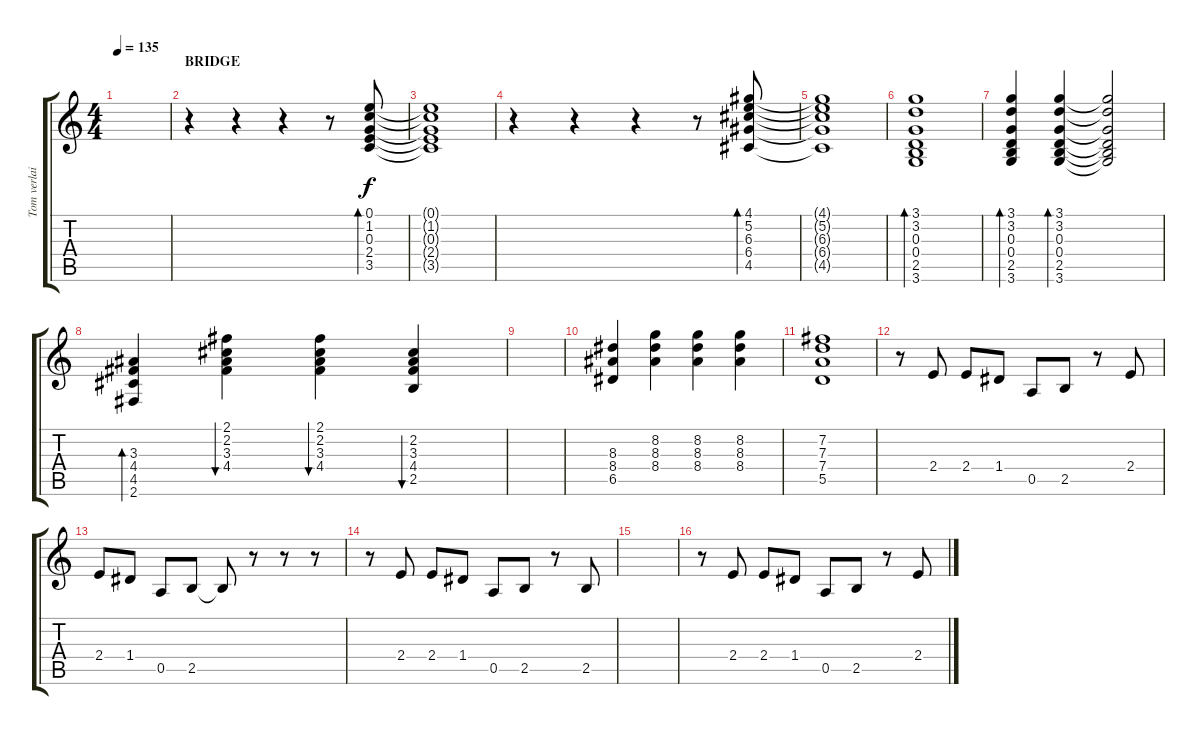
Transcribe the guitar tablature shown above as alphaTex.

\track ("Tom verlaine" "Tom verlai") {instrument electricguitarclean}
\staff {score tabs}
\tuning (E4 B3 G3 D3 A2 E2) {hide}
\ts (4 4)
\tempo 135
\clef g2
\ks c
|
\section ("" "BRIDGE")
r.4{volume 14} r.4 r.4 r.8 (0.1 1.2 0.3 2.4 3.5).8{bd 480} |
(0.1{t} 1.2{t} 0.3{t} 2.4{t} 3.5{t}).1 |
r.4 r.4 r.4 r.8 (4.1 5.2 6.3 6.4 4.5).8{bd 480} |
(4.1{t} 5.2{t} 6.3{t} 6.4{t} 4.5{t}).1 |
(3.1 3.2 0.3 0.4 2.5 3.6).1{bd 120} |
(3.1 3.2 0.3 0.4 2.5 3.6).4{bd 120} (3.1 3.2 0.3 0.4 2.5 3.6).4{bd 120} (3.1{t} 3.2{t} 0.3{t} 0.4{t} 2.5{t} 3.6{t}).2 |
(3.3 4.4 4.5 2.6).4{bd 120} (2.1 2.2 3.3 4.4).4{bu 120} (2.1 2.2 3.3 4.4).4{bu 120} (2.2 3.3 4.4 2.5).4{bu 120} |
|
(8.3 8.4 6.5).4 (8.2 8.3 8.4).4 (8.2 8.3 8.4).4 (8.2 8.3 8.4).4 |
(7.2 7.3 7.4 5.5).1 |
r.8 2.4.8 2.4.8 1.4.8 0.5.8 2.5.8 r.8 2.4.8 |
2.4.8 1.4.8 0.5.8 2.5.8 2.5{t}.8 r.8 r.8 r.8 |
r.8 2.4.8 2.4.8 1.4.8 0.5.8 2.5.8 r.8 2.5.8 |
|
r.8 2.4.8 2.4.8 1.4.8 0.5.8 2.5.8 r.8 2.4.8
